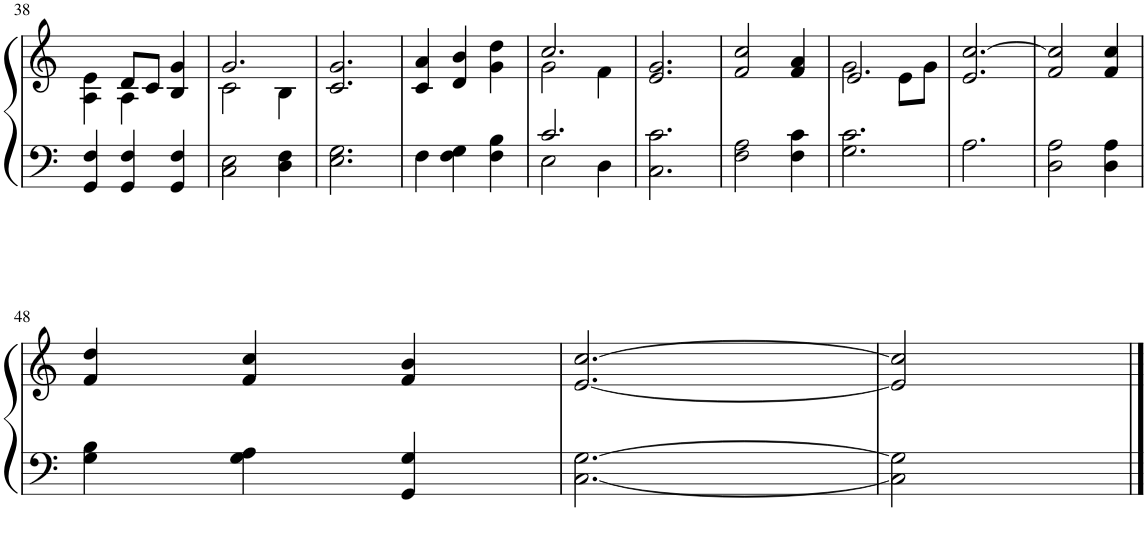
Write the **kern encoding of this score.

**kern	**kern
*part1	*part1
*staff2	*staff1
*I"Piano	*
*I'Pno.	*
!!LO:PB:g=z
*clefF4	*clefG2
*k[]	*k[]
*M3/4	*M3/4
=38	=38
*	*^
4GG/ 4F/	4A\	4e\
4GG/ 4F/	4A\	8d/L
.	.	8c/J
4GG/ 4F/	4B/	4g/
=39	=39	=39
2C\ 2E\	2.g/	2c\
4D\ 4F\	.	4B\
*	*v	*v
=40	=40
2.E\ 2.G\	2.c/ 2.g/
=41	=41
4F\	4c/ 4a/
4F\ 4G\	4d/ 4b/
4F\ 4B\	4g\ 4dd\
=42	=42
*^	*^
2.c/	2E\	2.cc/	2g\
.	4D\	.	4f\
*v	*v	*	*
*	*v	*v
=43	=43
2.C\ 2.c\	2.e/ 2.g/
=44	=44
2F\ 2A\	2f/ 2cc/
4F\ 4c\	4f/ 4a/
=45	=45
*	*^
2.G\ 2.c\	2.e/	2g\
.	.	8e\L
.	.	8g\J
*	*v	*v
=46	=46
2.A\	2.e/ [2.cc/
=47	=47
2D\ 2A\	2f/ 2cc/]
4D\ 4A\	4f/ 4cc/
!!LO:LB:g=z
=48	=48
4G\ 4B\	4f/ 4dd/
4G\ 4A\	4f/ 4cc/
4GG/ 4G/	4f/ 4b/
=49	=49
[2.C\ [2.G\	[2.e/ [2.cc/
=50	=50
2C\] 2G\]	2e/] 2cc/]
==	==
*-	*-
